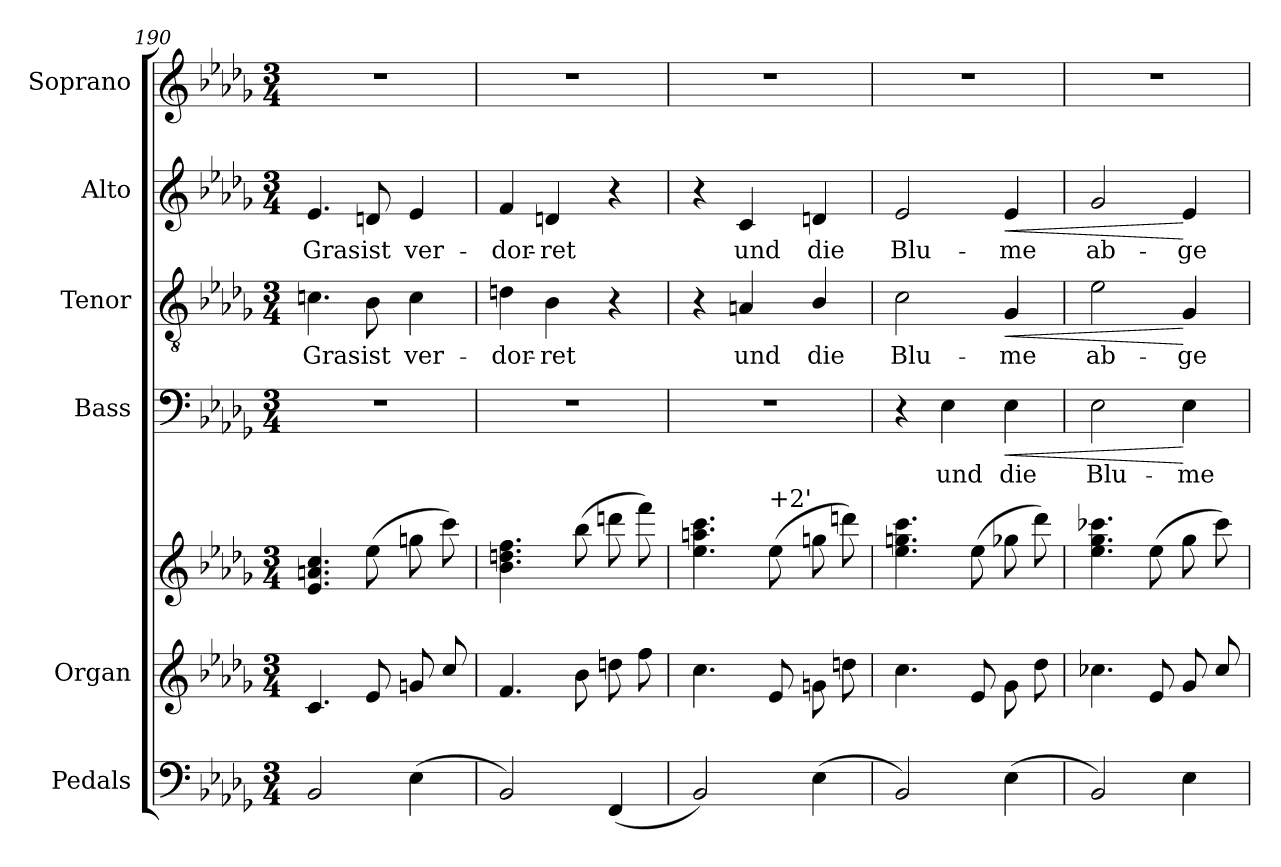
**kern	**kern	**kern	**kern	**text	**dynam	**kern	**text	**dynam	**kern	**text	**dynam	**kern
*part6	*part5	*part5	*part4	*part4	*part4	*part3	*part3	*part3	*part2	*part2	*part2	*part1
*staff7	*staff6	*staff5	*staff4	*staff4	*staff4	*staff3	*staff3	*staff3	*staff2	*staff2	*staff2	*staff1
*I"Pedals	*I"Organ	*	*I"Bass	*	*	*I"Tenor	*	*	*I"Alto	*	*	*I"Soprano
*	*I'Org.	*	*I'B.	*	*	*I'T.	*	*	*I'A.	*	*	*I'S.
*clefF4	*clefG2	*clefG2	*clefF4	*	*	*clefGv2	*	*	*clefG2	*	*	*clefG2
*	*	*	*	*	*	*ITrd7c12	*	*	*	*	*	*
*k[b-e-a-d-g-]	*k[b-e-a-d-g-]	*k[b-e-a-d-g-]	*k[b-e-a-d-g-]	*	*	*k[b-e-a-d-g-]	*	*	*k[b-e-a-d-g-]	*	*	*k[b-e-a-d-g-]
*b-:	*b-:	*b-:	*b-:	*	*	*b-:	*	*	*b-:	*	*	*b-:
*M3/4	*M3/4	*M3/4	*M3/4	*	*	*M3/4	*	*	*M3/4	*	*	*M3/4
=190	=190	=190	=190	=190	=190	=190	=190	=190	=190	=190	=190	=190
!	!	!	!LO:N:vis=1	!	!	!	!	!	!	!	!	!
!	!	!	!	!	!	!	!LO:LY:b:color=#000000	!	!	!	!	!
!	!	!	!	!	!	!	!	!	!	!LO:LY:b:color=#000000	!	!LO:N:vis=1
2BB-i/	4.ci/	4.e-i/ 4.ani 4.cci	2.r	.	.	4.Cni\	Gras	.	4.e-i/	Gras	.	2.r
!	!	!	!	!	!	!	!LO:LY:b:color=#000000	!	!	!	!	!
!	!	!	!	!	!	!	!	!	!	!LO:LY:b:color=#000000	!	!
.	8e-i/	(8ee-i\	.	.	.	8BB-i\	ist	.	8dni/	ist	.	.
!	!	!	!	!	!	!	!LO:LY:b:color=#000000	!	!	!	!	!
!	!	!	!	!	!	!	!	!	!	!LO:LY:b:color=#000000	!	!
(4E-i\	8gni/	8ggni\	.	.	.	4Ci\	ver-	.	4e-i/	ver-	.	.
.	8cci/	8ccci\)	.	.	.	.	.	.	.	.	.	.
=191	=191	=191	=191	=191	=191	=191	=191	=191	=191	=191	=191	=191
!	!	!	!LO:N:vis=1	!	!	!	!	!	!	!	!	!
!	!	!	!	!	!	!	!LO:LY:b:color=#000000	!	!	!	!	!
!	!	!	!	!	!	!	!	!	!	!LO:LY:b:color=#000000	!	!LO:N:vis=1
2BB-i/)	4.fi/	4.b-i\ 4.ddni 4.ffi	2.r	.	.	4Dni\	-dor-	.	4fi/	-dor-	.	2.r
!	!	!	!	!	!	!	!LO:LY:b:color=#000000	!	!	!	!	!
!	!	!	!	!	!	!	!	!	!	!LO:LY:b:color=#000000	!	!
.	.	.	.	.	.	4BB-i\	-ret	.	4dni/	-ret	.	.
.	8b-i\	(8bb-i\	.	.	.	.	.	.	.	.	.	.
(4FFi/	8ddni\	8dddni\	.	.	.	4r	.	.	4r	.	.	.
.	8ffi\	8fffi\)	.	.	.	.	.	.	.	.	.	.
!!LO:LB:g=z
=192	=192	=192	=192	=192	=192	=192	=192	=192	=192	=192	=192	=192
!	!	!	!LO:N:vis=1	!	!	!	!	!	!	!	!	!LO:N:vis=1
2BB-i/)	4.cci\	4.ee-i\ 4.aani 4.ccci	2.r	.	.	4r	.	.	4r	.	.	2.r
!	!	!	!	!	!	!	!LO:LY:b:color=#000000	!	!	!	!	!
!	!	!	!	!	!	!	!	!	!	!LO:LY:b:color=#000000	!	!
.	.	.	.	.	.	4AAni/	und	.	4ci/	und	.	.
!	!	!LO:TX:a:t=+2'	!	!	!	!	!	!	!	!	!	!
.	8e-i/	(8ee-i\	.	.	.	.	.	.	.	.	.	.
!	!	!	!	!	!	!	!LO:LY:b:color=#000000	!	!	!	!	!
!	!	!	!	!	!	!	!	!	!	!LO:LY:b:color=#000000	!	!
(4E-i\	8gni\	8ggni\	.	.	.	4BB-i/	die	.	4dni/	die	.	.
.	8ddni\	8dddni\)	.	.	.	.	.	.	.	.	.	.
=193	=193	=193	=193	=193	=193	=193	=193	=193	=193	=193	=193	=193
!	!	!	!	!	!	!	!LO:LY:b:color=#000000	!	!	!	!	!
!	!	!	!	!	!	!	!	!	!	!LO:LY:b:color=#000000	!	!LO:N:vis=1
2BB-i/)	4.cci\	4.ee-i\ 4.ggni 4.ccci	4r	.	.	2Ci\	Blu-	.	2e-i/	Blu-	.	2.r
!	!	!	!	!LO:LY:b:color=#000000	!	!	!	!	!	!	!	!
.	.	.	4E-i\	und	.	.	.	.	.	.	.	.
.	8e-i/	(8ee-i\	.	.	.	.	.	.	.	.	.	.
!	!	!	!	!LO:LY:b:color=#000000	!LO:HP:b	!	!	!	!	!	!	!
!	!	!	!	!	!	!	!LO:LY:b:color=#000000	!LO:HP:b	!	!	!	!
!	!	!	!	!	!	!	!	!	!	!LO:LY:b:color=#000000	!LO:HP:b	!
(4E-i\	8g-i\	8gg-Xi\	4E-i\	die	<	4GG-i/	-me	<	4e-i/	-me	<	.
.	8dd-i\	8ddd-i\)	.	.	.	.	.	.	.	.	.	.
=194	=194	=194	=194	=194	=194	=194	=194	=194	=194	=194	=194	=194
!	!	!	!	!LO:LY:b:color=#000000	!	!	!	!	!	!	!	!
!	!	!	!	!	!	!	!LO:LY:b:color=#000000	!	!	!	!	!
!	!	!	!	!	!	!	!	!	!	!LO:LY:b:color=#000000	!	!LO:N:vis=1
2BB-i/)	4.cc-Xi\	4.ee-i\ 4.gg-i 4.ccc-Xi	2E-i\	Blu-	.	2E-i\	ab-	.	2g-i/	ab-	.	2.r
.	8e-i/	(8ee-i\	.	.	.	.	.	.	.	.	.	.
!	!	!	!	!LO:LY:b:color=#000000	!	!	!	!	!	!	!	!
!	!	!	!	!	!	!	!LO:LY:b:color=#000000	!	!	!	!	!
!	!	!	!	!	!	!	!	!	!	!LO:LY:b:color=#000000	!	!
4E-i\	8g-i/	8gg-i\	4E-i\	-me	[	4GG-i/	-ge-	[	4e-i/	-ge-	[	.
.	8cc-i/	8ccc-i\)	.	.	.	.	.	.	.	.	.	.
=	=	=	=	=	=	=	=	=	=	=	=	=
*-	*-	*-	*-	*-	*-	*-	*-	*-	*-	*-	*-	*-
